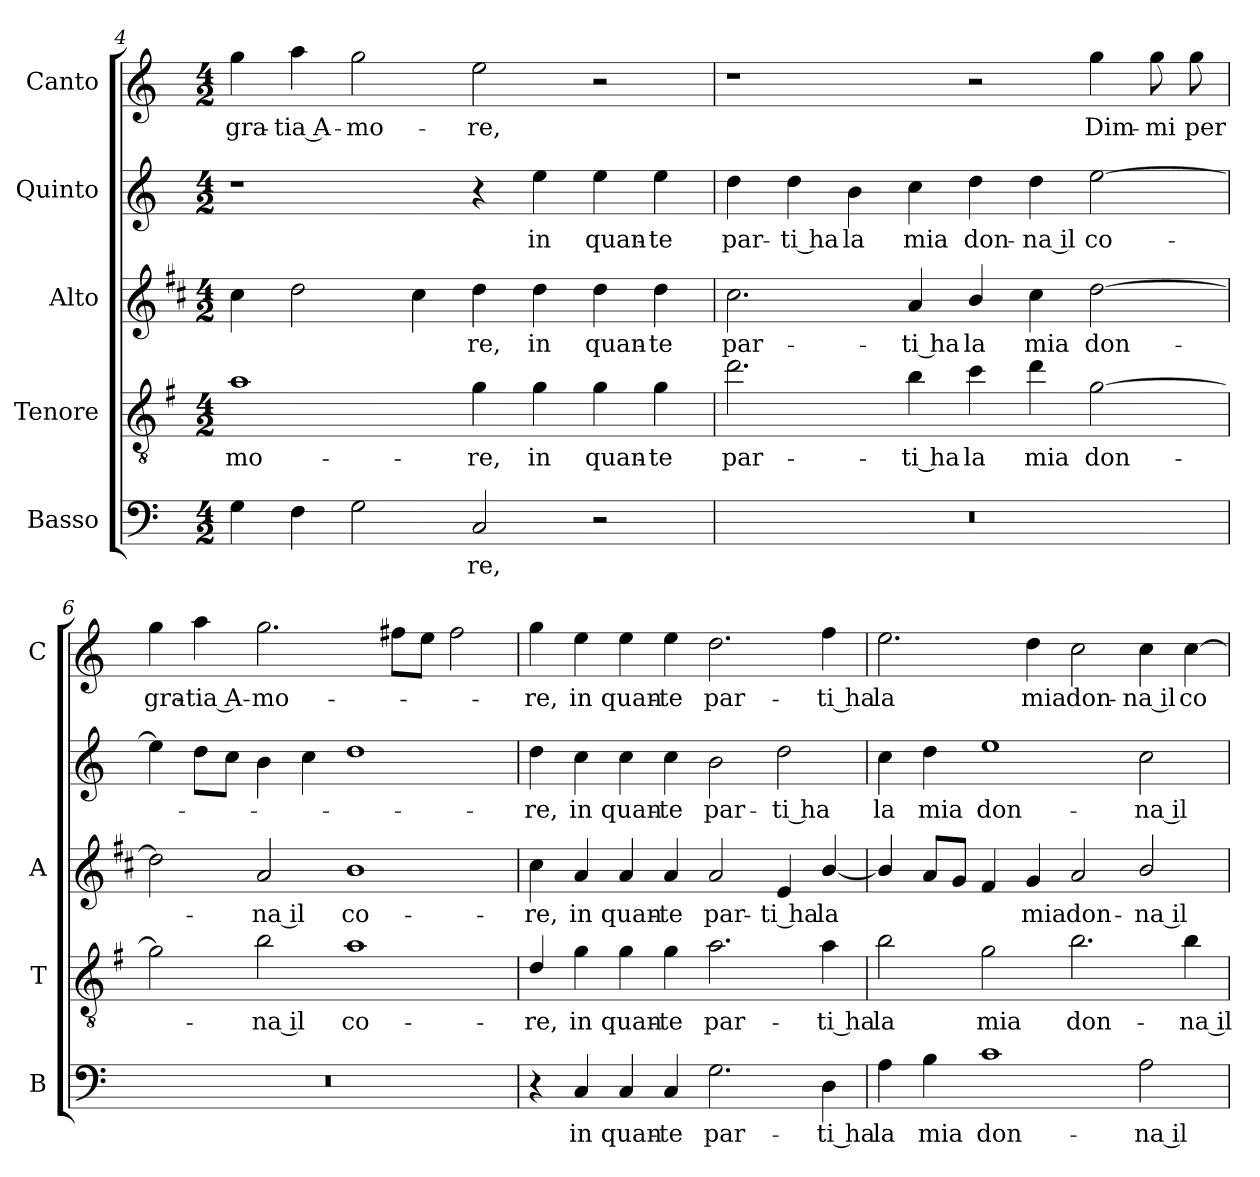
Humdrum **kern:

**kern	**text	**kern	**text	**kern	**text	**kern	**text	**kern	**text
*part5	*part5	*part4	*part4	*part3	*part3	*part2	*part2	*part1	*part1
*staff5	*staff5	*staff4	*staff4	*staff3	*staff3	*staff2	*staff2	*staff1	*staff1
*I"Basso	*	*I"Tenore	*	*I"Alto	*	*I"Quinto	*	*I"Canto	*
*I'B	*	*I'T	*	*I'A	*	*	*	*I'C	*
*clefF4	*	*clefGv2	*	*clefG2	*	*clefG2	*	*clefG2	*
*	*	*ITrd4c7	*	*ITrd1c2	*	*	*	*	*
*k[]	*	*k[]	*	*k[]	*	*k[]	*	*k[]	*
*C:	*	*C:	*	*C:	*	*C:	*	*C:	*
*M4/2	*	*M4/2	*	*M4/2	*	*M4/2	*	*M4/2	*
=4	=4	=4	=4	=4	=4	=4	=4	=4	=4
!	!	!	!LO:LY:b	!	!	!	!	!	!LO:LY:b
4G\	.	1d	-mo-	4b\	.	1r	.	4gg\	gra-
!	!	!	!	!	!	!	!	!	!LO:LY:b
4F\	.	.	.	2cc\	.	.	.	4aa\	-tia A-
!	!	!	!	!	!	!	!	!	!LO:LY:b
2G\	.	.	.	.	.	.	.	2gg\	-mo-
.	.	.	.	4b\	.	.	.	.	.
!	!LO:LY:b	!	!LO:LY:b	!	!LO:LY:b	!	!	!	!LO:LY:b
2C/	-re,	4c\	-re,	4cc\	-re,	4r	.	2ee\	-re,
!	!	!	!LO:LY:b	!	!LO:LY:b	!	!LO:LY:b	!	!
.	.	4c\	in	4cc\	in	4ee\	in	.	.
!	!	!	!LO:LY:b	!	!LO:LY:b	!	!LO:LY:b	!	!
2r	.	4c\	quan-	4cc\	quan-	4ee\	quan-	2r	.
!	!	!	!LO:LY:b	!	!LO:LY:b	!	!LO:LY:b	!	!
.	.	4c\	-te	4cc\	-te	4ee\	-te	.	.
!!LO:PB:g=z
=5	=5	=5	=5	=5	=5	=5	=5	=5	=5
!	!	!	!LO:LY:b	!	!LO:LY:b	!	!LO:LY:b	!	!
0r	.	2.g\	par-	2.b\	par-	4dd\	par-	1r	.
!	!	!	!	!	!	!	!LO:LY:b	!	!
.	.	.	.	.	.	4dd\	-ti ha	.	.
!	!	!	!	!	!	!	!LO:LY:b	!	!
.	.	.	.	.	.	4b\	la	.	.
!	!	!	!LO:LY:b	!	!LO:LY:b	!	!LO:LY:b	!	!
.	.	4e\	-ti ha	4g/	-ti ha	4cc\	mia	.	.
!	!	!	!LO:LY:b	!	!LO:LY:b	!	!LO:LY:b	!	!
.	.	4f\	la	4a/	la	4dd\	don-	2r	.
!	!	!	!LO:LY:b	!	!LO:LY:b	!	!LO:LY:b	!	!
.	.	4g\	mia	4b\	mia	4dd\	-na il	.	.
!	!	!	!LO:LY:b	!	!LO:LY:b	!	!LO:LY:b	!	!LO:LY:b
.	.	[2c\	don-	[2cc\	don-	[2ee\	co-	4gg\	Dim-
!	!	!	!	!	!	!	!	!	!LO:LY:b
.	.	.	.	.	.	.	.	8gg\	-mi
!	!	!	!	!	!	!	!	!	!LO:LY:b
.	.	.	.	.	.	.	.	8gg\	per
=6	=6	=6	=6	=6	=6	=6	=6	=6	=6
!	!	!	!	!	!	!	!	!	!LO:LY:b
0r	.	2c\]	.	2cc\]	.	4ee\]	.	4gg\	gra-
!	!	!	!	!	!	!	!	!	!LO:LY:b
.	.	.	.	.	.	8dd\L	.	4aa\	-tia A-
.	.	.	.	.	.	8cc\J	.	.	.
!	!	!	!LO:LY:b	!	!LO:LY:b	!	!	!	!LO:LY:b
.	.	2e\	-na il	2g/	-na il	4b\	.	2.gg\	-mo-
.	.	.	.	.	.	4cc\	.	.	.
!	!	!	!LO:LY:b	!	!LO:LY:b	!	!	!	!
.	.	1d	co-	1a	co-	1dd	.	.	.
.	.	.	.	.	.	.	.	8ff#X\L	.
.	.	.	.	.	.	.	.	8ee\J	.
.	.	.	.	.	.	.	.	2ff#\	.
=7	=7	=7	=7	=7	=7	=7	=7	=7	=7
!	!	!	!LO:LY:b	!	!LO:LY:b	!	!LO:LY:b	!	!LO:LY:b
4r	.	4G/	-re,	4b\	-re,	4dd\	-re,	4gg\	-re,
!	!LO:LY:b	!	!LO:LY:b	!	!LO:LY:b	!	!LO:LY:b	!	!LO:LY:b
4C/	in	4c\	in	4g/	in	4cc\	in	4ee\	in
!	!LO:LY:b	!	!LO:LY:b	!	!LO:LY:b	!	!LO:LY:b	!	!LO:LY:b
4C/	quan-	4c\	quan-	4g/	quan-	4cc\	quan-	4ee\	quan-
!	!LO:LY:b	!	!LO:LY:b	!	!LO:LY:b	!	!LO:LY:b	!	!LO:LY:b
4C/	-te	4c\	-te	4g/	-te	4cc\	-te	4ee\	-te
!	!LO:LY:b	!	!LO:LY:b	!	!LO:LY:b	!	!LO:LY:b	!	!LO:LY:b
2.G\	par-	2.d\	par-	2g/	par-	2b\	par-	2.dd\	par-
!	!	!	!	!	!LO:LY:b	!	!LO:LY:b	!	!
.	.	.	.	4d/	-ti ha	2dd\	-ti ha	.	.
!	!LO:LY:b	!	!LO:LY:b	!	!LO:LY:b	!	!	!	!LO:LY:b
4D\	-ti ha	4d\	-ti ha	[4a/	la	.	.	4ff\	-ti ha
!!LO:LB:g=z
=8	=8	=8	=8	=8	=8	=8	=8	=8	=8
!	!LO:LY:b	!	!LO:LY:b	!	!	!	!LO:LY:b	!	!LO:LY:b
4A\	la	2e\	la	4a/]	.	4cc\	la	2.ee\	la
!	!LO:LY:b	!	!	!	!	!	!LO:LY:b	!	!
4B\	mia	.	.	8g/L	.	4dd\	mia	.	.
.	.	.	.	8f/J	.	.	.	.	.
!	!LO:LY:b	!	!LO:LY:b	!	!	!	!LO:LY:b	!	!
1c	don-	2c\	mia	4e/	.	1ee	don-	.	.
!	!	!	!	!	!LO:LY:b	!	!	!	!LO:LY:b
.	.	.	.	4f/	mia	.	.	4dd\	mia
!	!	!	!LO:LY:b	!	!LO:LY:b	!	!	!	!LO:LY:b
.	.	2.e\	don-	2g/	don-	.	.	2cc\	don-
!	!LO:LY:b	!	!	!	!LO:LY:b	!	!LO:LY:b	!	!LO:LY:b
2A\	-na il	.	.	2a/	-na il	2cc\	-na il	4cc\	-na il
!	!	!	!LO:LY:b	!	!	!	!	!	!LO:LY:b
.	.	4e\	-na il	.	.	.	.	[4cc\	co-
=	=	=	=	=	=	=	=	=	=
*-	*-	*-	*-	*-	*-	*-	*-	*-	*-
